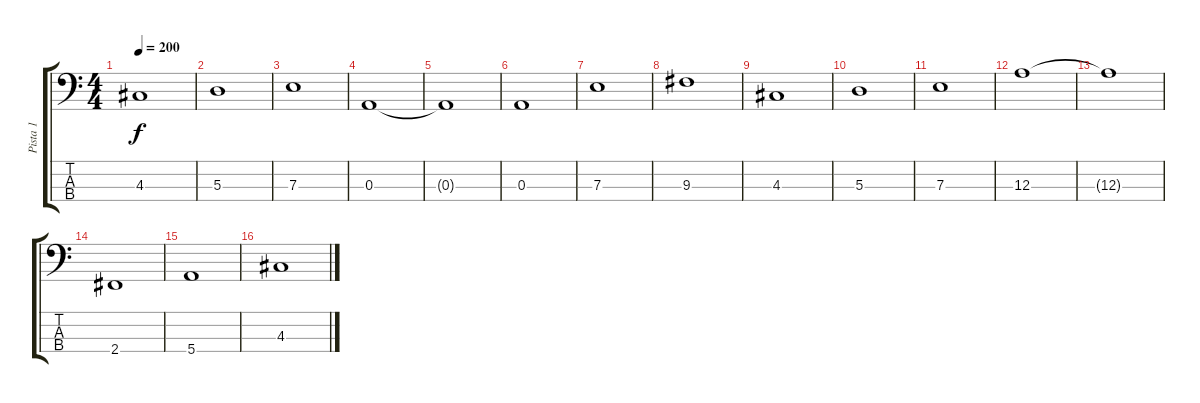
\track ("Pista 1" "Pista 1") {instrument electricbassfinger}
\staff {score tabs}
\tuning (G2 D2 A1 E1) {hide}
\ts (4 4)
\tempo 200
\clef f4
\ks c
4.3.1{dy f} |
5.3.1 |
7.3.1 |
0.3.1 |
0.3{t}.1 |
0.3.1 |
7.3.1 |
9.3.1 |
4.3.1 |
5.3.1 |
7.3.1 |
12.3.1 |
12.3{t}.1 |
2.4.1 |
5.4.1 |
4.3.1
